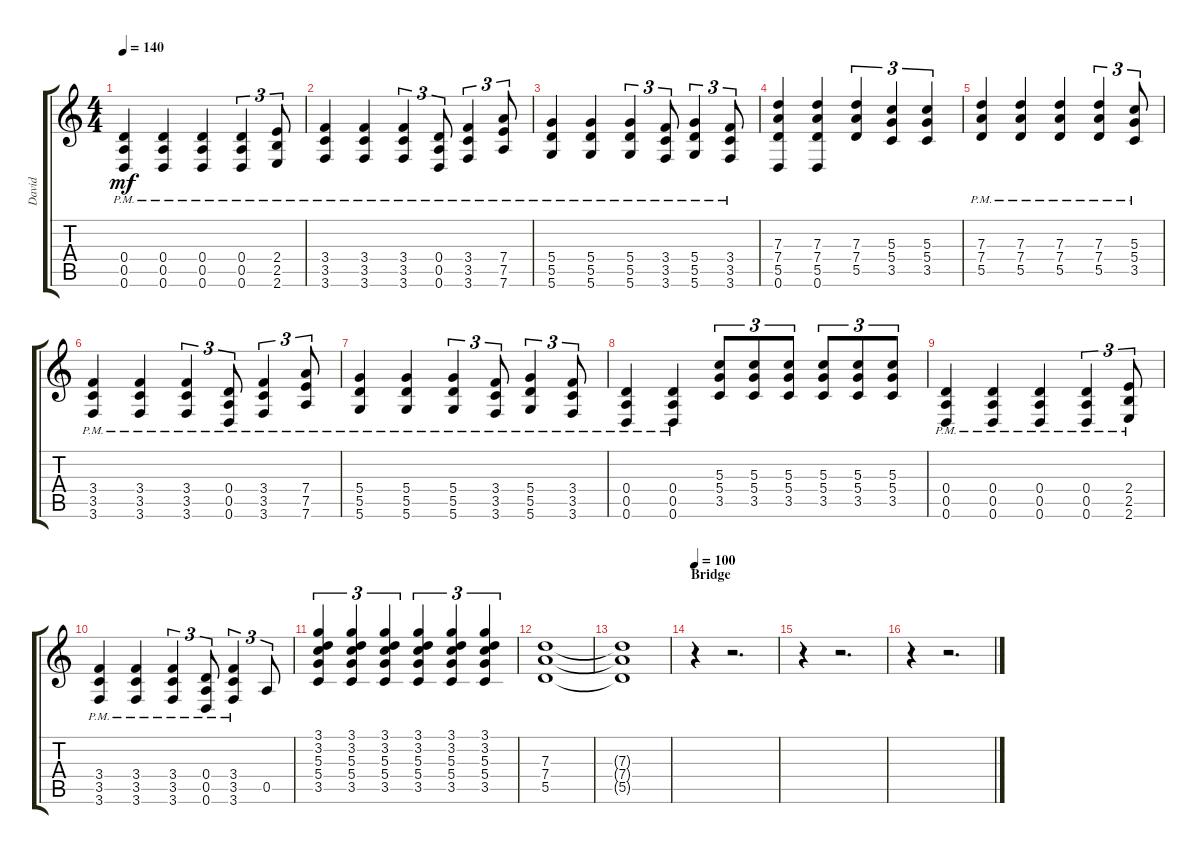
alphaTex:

\track ("David" "David") {instrument distortionguitar}
\staff {score tabs}
\tuning (E4 B3 G3 D3 A2 D2) {hide}
\ts (4 4)
\tempo 140
\clef g2
\ks c
(0.4{pm} 0.5{pm} 0.6{pm}).4{dy mf} (0.4{pm} 0.5{pm} 0.6{pm}).4 (0.4{pm} 0.5{pm} 0.6{pm}).4 (0.4{pm} 0.5{pm} 0.6{pm}).4{tu (3 2)} (2.4{pm} 2.5{pm} 2.6{pm}).8{tu (3 2)} |
(3.4{pm} 3.5{pm} 3.6{pm}).4 (3.4{pm} 3.5{pm} 3.6{pm}).4 (3.4{pm} 3.5{pm} 3.6{pm}).4{tu (3 2)} (0.4{pm} 0.5{pm} 0.6{pm}).8{tu (3 2)} (3.4{pm} 3.5{pm} 3.6{pm}).4{tu (3 2)} (7.4{pm} 7.5{pm} 7.6{pm}).8{tu (3 2)} |
(5.4{pm} 5.5{pm} 5.6{pm}).4 (5.4{pm} 5.5{pm} 5.6{pm}).4 (5.4{pm} 5.5{pm} 5.6{pm}).4{tu (3 2)} (3.4{pm} 3.5{pm} 3.6{pm}).8{tu (3 2)} (5.4{pm} 5.5{pm} 5.6{pm}).4{tu (3 2)} (3.4{pm} 3.5{pm} 3.6{pm}).8{tu (3 2)} |
(7.3 7.4 5.5 0.6).4 (7.3 7.4 5.5 0.6).4 (7.3 7.4 5.5).4{tu (3 2)} (5.3 5.4 3.5).4{tu (3 2)} (5.3 5.4 3.5).4{tu (3 2)} |
(7.3{pm} 7.4{pm} 5.5{pm}).4 (7.3{pm} 7.4{pm} 5.5{pm}).4 (7.3{pm} 7.4{pm} 5.5{pm}).4 (7.3{pm} 7.4{pm} 5.5{pm}).4{tu (3 2)} (5.3{pm} 5.4{pm} 3.5{pm}).8{tu (3 2)} |
(3.4{pm} 3.5{pm} 3.6{pm}).4 (3.4{pm} 3.5{pm} 3.6{pm}).4 (3.4{pm} 3.5{pm} 3.6{pm}).4{tu (3 2)} (0.4{pm} 0.5{pm} 0.6{pm}).8{tu (3 2)} (3.4{pm} 3.5{pm} 3.6{pm}).4{tu (3 2)} (7.4{pm} 7.5{pm} 7.6{pm}).8{tu (3 2)} |
(5.4{pm} 5.5{pm} 5.6{pm}).4 (5.4{pm} 5.5{pm} 5.6{pm}).4 (5.4{pm} 5.5{pm} 5.6{pm}).4{tu (3 2)} (3.4{pm} 3.5{pm} 3.6{pm}).8{tu (3 2)} (5.4{pm} 5.5{pm} 5.6{pm}).4{tu (3 2)} (3.4{pm} 3.5{pm} 3.6{pm}).8{tu (3 2)} |
(0.4{pm} 0.5{pm} 0.6{pm}).4 (0.4{pm} 0.5{pm} 0.6{pm}).4 (5.3 5.4 3.5).8{tu (3 2)} (5.3 5.4 3.5).8{tu (3 2)} (5.3 5.4 3.5).8{tu (3 2)} (5.3 5.4 3.5).8{tu (3 2)} (5.3 5.4 3.5).8{tu (3 2)} (5.3 5.4 3.5).8{tu (3 2)} |
(0.4{pm} 0.5{pm} 0.6{pm}).4 (0.4{pm} 0.5{pm} 0.6{pm}).4 (0.4{pm} 0.5{pm} 0.6{pm}).4 (0.4{pm} 0.5{pm} 0.6{pm}).4{tu (3 2)} (2.4{pm} 2.5{pm} 2.6{pm}).8{tu (3 2)} |
(3.4{pm} 3.5{pm} 3.6{pm}).4 (3.4{pm} 3.5{pm} 3.6{pm}).4 (3.4{pm} 3.5{pm} 3.6{pm}).4{tu (3 2)} (0.4{pm} 0.5{pm} 0.6{pm}).8{tu (3 2)} (3.4{pm} 3.5{pm} 3.6{pm}).4{tu (3 2)} 0.5.8{tu (3 2)} |
(3.1 3.2 5.3 5.4 3.5).4{tu (3 2)} (3.1 3.2 5.3 5.4 3.5).4{tu (3 2)} (3.1 3.2 5.3 5.4 3.5).4{tu (3 2)} (3.1 3.2 5.3 5.4 3.5).4{tu (3 2)} (3.1 3.2 5.3 5.4 3.5).4{tu (3 2)} (3.1 3.2 5.3 5.4 3.5).4{tu (3 2)} |
(7.3 7.4 5.5).1 |
(7.3{t} 7.4{t} 5.5{t}).1 |
\section ("" "Bridge")
\tempo 100
r.4 r.2{d} |
r.4 r.2{d} |
r.4 r.2{d}
